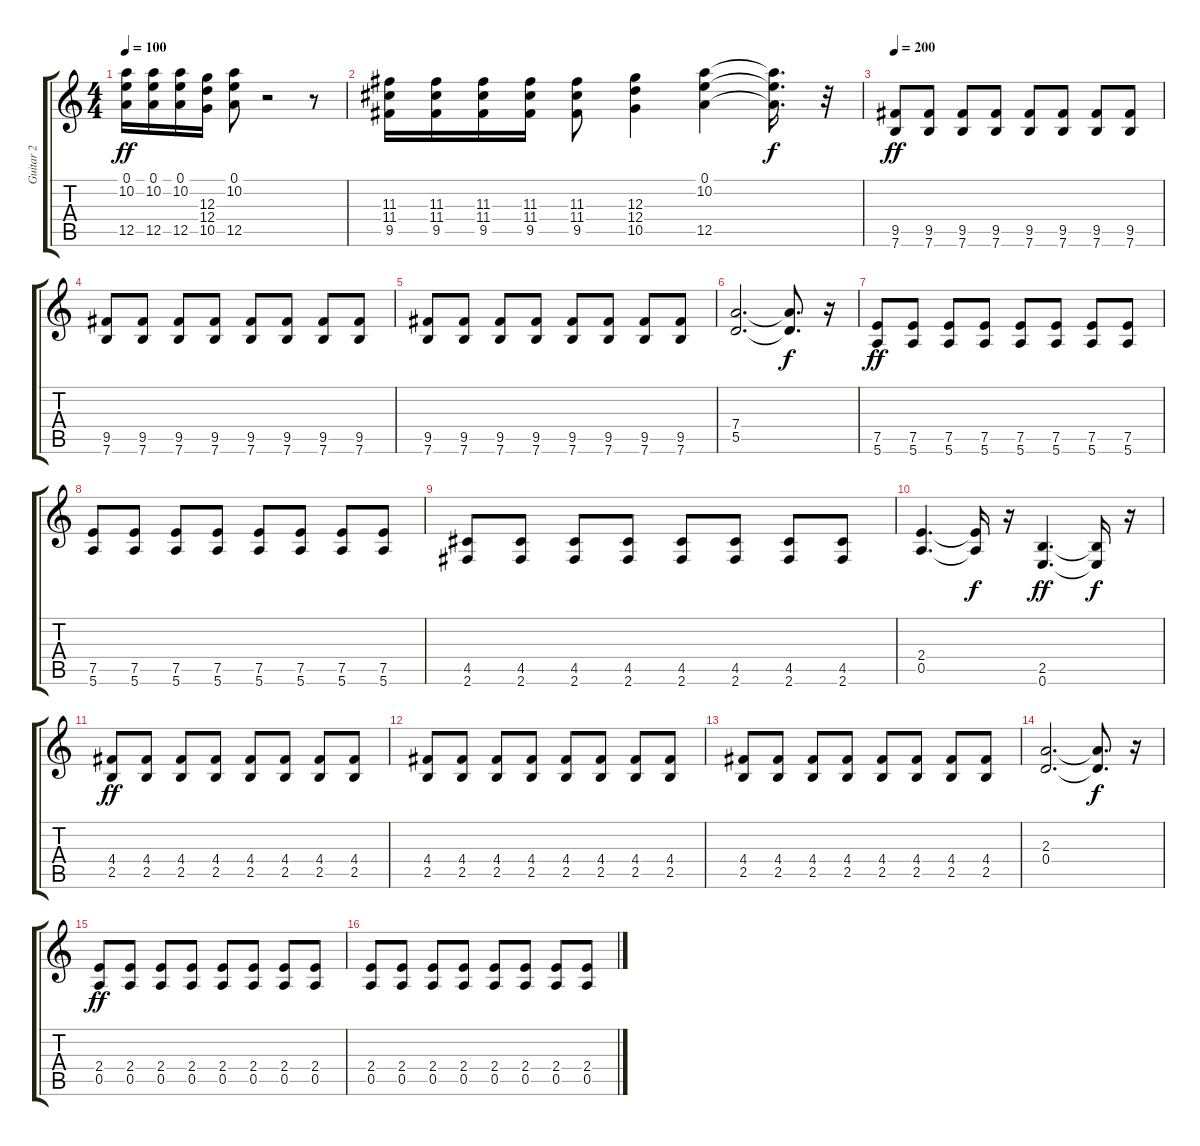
\track ("Guitar 2" "Guitar 2") {instrument distortionguitar}
\staff {score tabs}
\tuning (E4 B3 G3 D3 A2 E2) {hide}
\ts (4 4)
\tempo 100
\clef g2
\ks c
(0.1 10.2 12.5).16{dy ff} (0.1 10.2 12.5).16 (0.1 10.2 12.5).16 (12.3 12.4 10.5).16 (0.1 10.2 12.5).8 r.2 r.8 |
(11.3 11.4 9.5).16 (11.3 11.4 9.5).16 (11.3 11.4 9.5).16 (11.3 11.4 9.5).16 (11.3 11.4 9.5).8 (12.3 12.4 10.5).4 (0.1 10.2 12.5).4 (0.1{t} 10.2{t} 12.5{t}).16{d dy f} r.32 |
\tempo 200
(9.5 7.6).8{dy ff instrument overdrivenguitar} (9.5 7.6).8 (9.5 7.6).8 (9.5 7.6).8 (9.5 7.6).8 (9.5 7.6).8 (9.5 7.6).8 (9.5 7.6).8 |
(9.5 7.6).8 (9.5 7.6).8 (9.5 7.6).8 (9.5 7.6).8 (9.5 7.6).8 (9.5 7.6).8 (9.5 7.6).8 (9.5 7.6).8 |
(9.5 7.6).8 (9.5 7.6).8 (9.5 7.6).8 (9.5 7.6).8 (9.5 7.6).8 (9.5 7.6).8 (9.5 7.6).8 (9.5 7.6).8 |
(7.4 5.5).2{d} (7.4{t} 5.5{t}).8{d dy f} r.16 |
(7.5 5.6).8{dy ff} (7.5 5.6).8 (7.5 5.6).8 (7.5 5.6).8 (7.5 5.6).8 (7.5 5.6).8 (7.5 5.6).8 (7.5 5.6).8 |
(7.5 5.6).8 (7.5 5.6).8 (7.5 5.6).8 (7.5 5.6).8 (7.5 5.6).8 (7.5 5.6).8 (7.5 5.6).8 (7.5 5.6).8 |
(4.5 2.6).8 (4.5 2.6).8 (4.5 2.6).8 (4.5 2.6).8 (4.5 2.6).8 (4.5 2.6).8 (4.5 2.6).8 (4.5 2.6).8 |
(2.4 0.5).4{d} (2.4{t} 0.5{t}).16{dy f} r.16 (2.5 0.6).4{d dy ff} (2.5{t} 0.6{t}).16{dy f} r.16 |
(4.4 2.5).8{dy ff} (4.4 2.5).8 (4.4 2.5).8 (4.4 2.5).8 (4.4 2.5).8 (4.4 2.5).8 (4.4 2.5).8 (4.4 2.5).8 |
(4.4 2.5).8 (4.4 2.5).8 (4.4 2.5).8 (4.4 2.5).8 (4.4 2.5).8 (4.4 2.5).8 (4.4 2.5).8 (4.4 2.5).8 |
(4.4 2.5).8 (4.4 2.5).8 (4.4 2.5).8 (4.4 2.5).8 (4.4 2.5).8 (4.4 2.5).8 (4.4 2.5).8 (4.4 2.5).8 |
(2.3 0.4).2{d} (2.3{t} 0.4{t}).8{d dy f} r.16 |
(2.4 0.5).8{dy ff} (2.4 0.5).8 (2.4 0.5).8 (2.4 0.5).8 (2.4 0.5).8 (2.4 0.5).8 (2.4 0.5).8 (2.4 0.5).8 |
(2.4 0.5).8 (2.4 0.5).8 (2.4 0.5).8 (2.4 0.5).8 (2.4 0.5).8 (2.4 0.5).8 (2.4 0.5).8 (2.4 0.5).8
